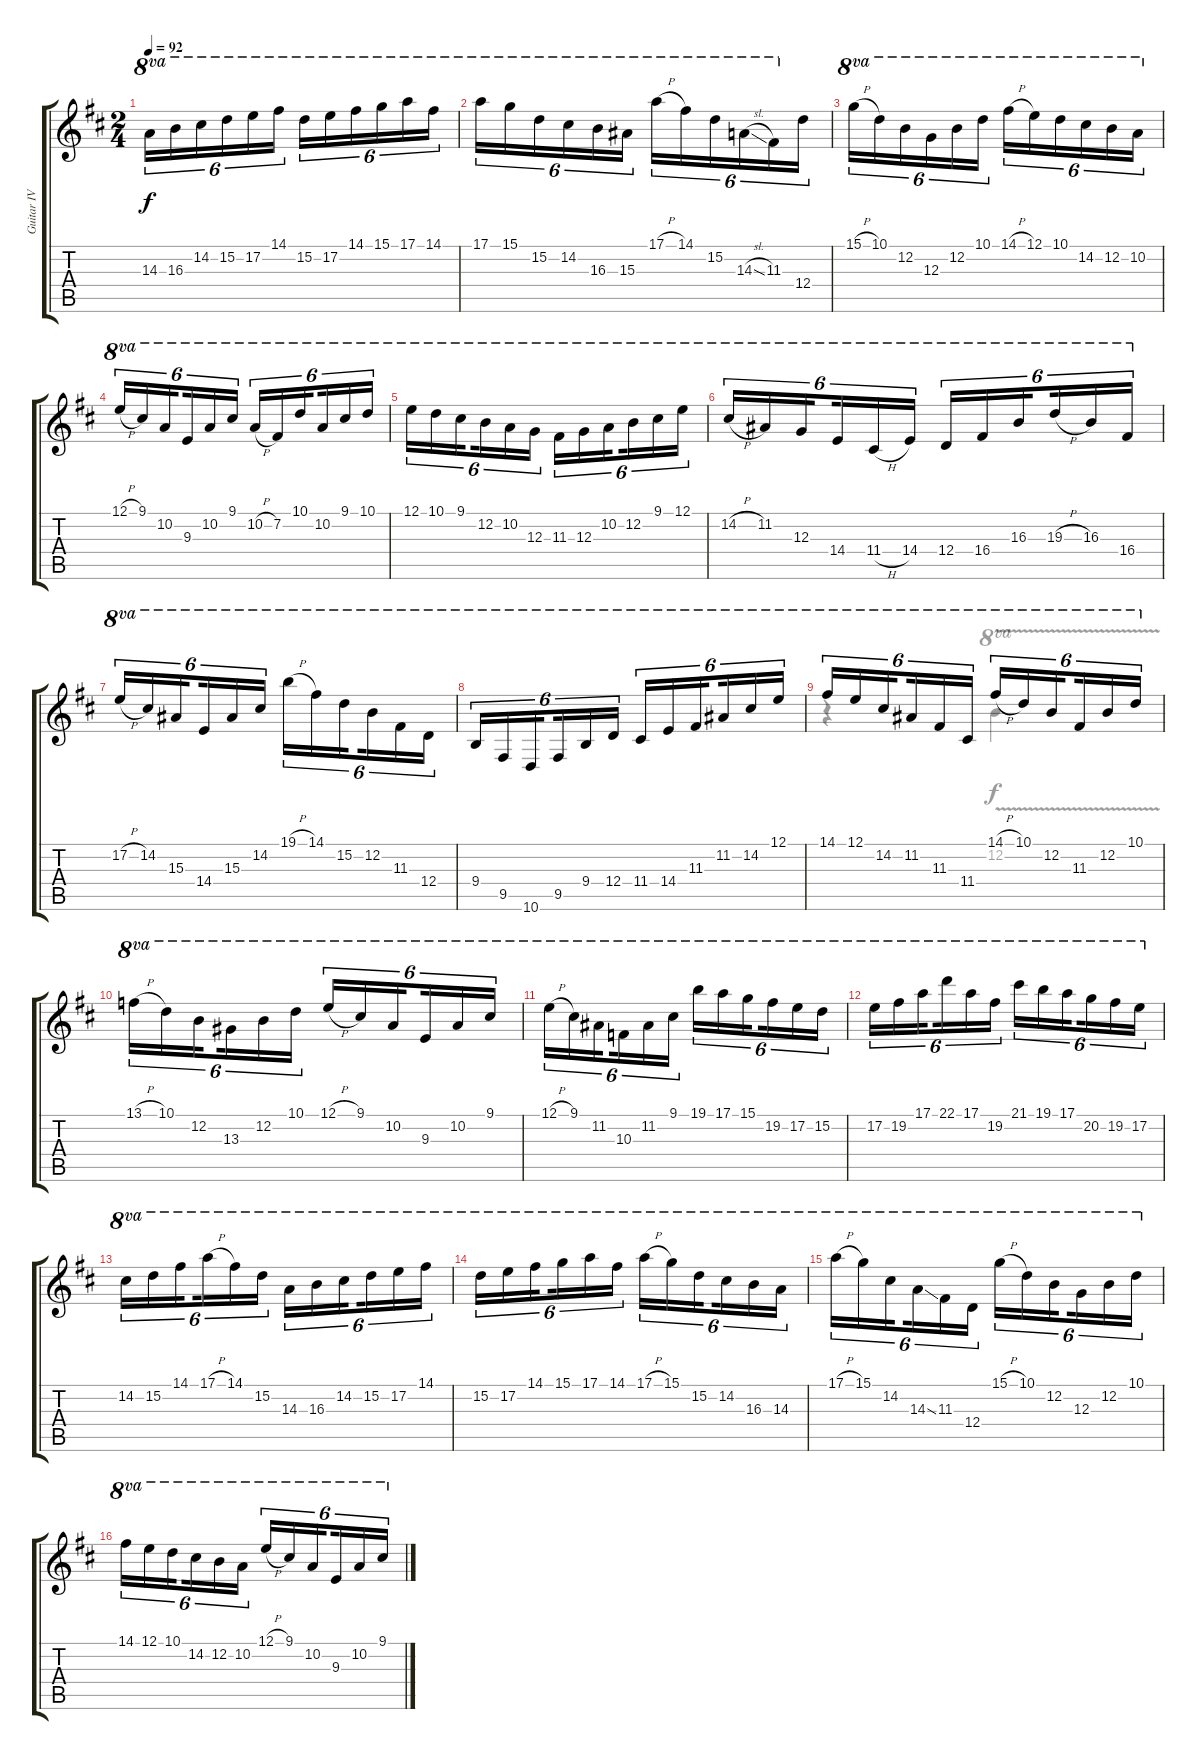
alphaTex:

\track ("Guitar IV" "Guitar IV") {instrument acousticguitarsteel}
\staff {score tabs}
\tuning (E4 B3 G3 D3 A2 E2) {hide}
\voice
\ts (2 4)
\tempo 92
\clef g2
\ks d
14.3.16{tu (6 4) ot 8va dy f} 16.3.16{tu (6 4) ot 8va} 14.2.16{tu (6 4) ot 8va} 15.2.16{tu (6 4) ot 8va} 17.2.16{tu (6 4) ot 8va} 14.1.16{tu (6 4) ot 8va} 15.2.16{tu (6 4) ot 8va} 17.2.16{tu (6 4) ot 8va} 14.1.16{tu (6 4) ot 8va} 15.1.16{tu (6 4) ot 8va} 17.1.16{tu (6 4) ot 8va} 14.1.16{tu (6 4) ot 8va} |
17.1.16{tu (6 4) ot 8va} 15.1.16{tu (6 4) ot 8va} 15.2.16{tu (6 4) ot 8va} 14.2.16{tu (6 4) ot 8va} 16.3.16{tu (6 4) ot 8va} 15.3.16{tu (6 4) ot 8va} 17.1{h}.16{tu (6 4) ot 8va} 14.1.16{tu (6 4) ot 8va} 15.2.16{tu (6 4) ot 8va} 14.3{sl}.16{tu (6 4) ot 8va} 11.3.16{tu (6 4) ot 8va} 12.4.16{tu (6 4)} |
15.1{h}.16{tu (6 4) ot 8va} 10.1.16{tu (6 4) ot 8va} 12.2.16{tu (6 4) ot 8va} 12.3.16{tu (6 4) ot 8va} 12.2.16{tu (6 4) ot 8va} 10.1.16{tu (6 4) ot 8va} 14.1{h}.16{tu (6 4) ot 8va} 12.1.16{tu (6 4) ot 8va} 10.1.16{tu (6 4) ot 8va} 14.2.16{tu (6 4) ot 8va} 12.2.16{tu (6 4) ot 8va} 10.2.16{tu (6 4) ot 8va} |
12.1{h}.16{tu (6 4) ot 8va} 9.1.16{tu (6 4) ot 8va} 10.2.16{tu (6 4) ot 8va beam splitsecondary} 9.3.16{tu (6 4) ot 8va} 10.2.16{tu (6 4) ot 8va} 9.1.16{tu (6 4) ot 8va} 10.2{h}.16{tu (6 4) ot 8va} 7.2.16{tu (6 4) ot 8va} 10.1.16{tu (6 4) ot 8va beam splitsecondary} 10.2.16{tu (6 4) ot 8va} 9.1.16{tu (6 4) ot 8va} 10.1.16{tu (6 4) ot 8va} |
12.1.16{tu (6 4) ot 8va} 10.1.16{tu (6 4) ot 8va} 9.1.16{tu (6 4) ot 8va beam splitsecondary} 12.2.16{tu (6 4) ot 8va} 10.2.16{tu (6 4) ot 8va} 12.3.16{tu (6 4) ot 8va} 11.3.16{tu (6 4) ot 8va} 12.3.16{tu (6 4) ot 8va} 10.2.16{tu (6 4) ot 8va beam splitsecondary} 12.2.16{tu (6 4) ot 8va} 9.1.16{tu (6 4) ot 8va} 12.1.16{tu (6 4) ot 8va} |
14.2{h}.16{tu (6 4) ot 8va} 11.2.16{tu (6 4) ot 8va} 12.3.16{tu (6 4) ot 8va beam splitsecondary} 14.4.16{tu (6 4) ot 8va} 11.4{h}.16{tu (6 4) ot 8va} 14.4.16{tu (6 4) ot 8va} 12.4.16{tu (6 4) ot 8va} 16.4.16{tu (6 4) ot 8va} 16.3.16{tu (6 4) ot 8va beam splitsecondary} 19.3{h}.16{tu (6 4) ot 8va} 16.3.16{tu (6 4) ot 8va} 16.4.16{tu (6 4) ot 8va} |
17.2{h}.16{tu (6 4) ot 8va} 14.2.16{tu (6 4) ot 8va} 15.3.16{tu (6 4) ot 8va beam splitsecondary} 14.4.16{tu (6 4) ot 8va} 15.3.16{tu (6 4) ot 8va} 14.2.16{tu (6 4) ot 8va} 19.1{h}.16{tu (6 4) ot 8va} 14.1.16{tu (6 4) ot 8va} 15.2.16{tu (6 4) ot 8va beam splitsecondary} 12.2.16{tu (6 4) ot 8va} 11.3.16{tu (6 4) ot 8va} 12.4.16{tu (6 4) ot 8va} |
9.4.16{tu (6 4) ot 8va} 9.5.16{tu (6 4) ot 8va} 10.6.16{tu (6 4) ot 8va beam splitsecondary} 9.5.16{tu (6 4) ot 8va} 9.4.16{tu (6 4) ot 8va} 12.4.16{tu (6 4) ot 8va} 11.4.16{tu (6 4) ot 8va} 14.4.16{tu (6 4) ot 8va} 11.3.16{tu (6 4) ot 8va beam splitsecondary} 11.2.16{tu (6 4) ot 8va} 14.2.16{tu (6 4) ot 8va} 12.1.16{tu (6 4) ot 8va} |
14.1.16{tu (6 4) ot 8va} 12.1.16{tu (6 4) ot 8va} 14.2.16{tu (6 4) ot 8va beam splitsecondary} 11.2.16{tu (6 4) ot 8va} 11.3.16{tu (6 4) ot 8va} 11.4.16{tu (6 4) ot 8va} 14.1{h}.16{tu (6 4) ot 8va} 10.1.16{tu (6 4) ot 8va} 12.2.16{tu (6 4) ot 8va beam splitsecondary} 11.3.16{tu (6 4) ot 8va} 12.2.16{tu (6 4) ot 8va} 10.1.16{tu (6 4) ot 8va} |
13.1{h}.16{tu (6 4) ot 8va} 10.1.16{tu (6 4) ot 8va} 12.2.16{tu (6 4) ot 8va beam splitsecondary} 13.3.16{tu (6 4) ot 8va} 12.2.16{tu (6 4) ot 8va} 10.1.16{tu (6 4) ot 8va} 12.1{h}.16{tu (6 4) ot 8va} 9.1.16{tu (6 4) ot 8va} 10.2.16{tu (6 4) ot 8va beam splitsecondary} 9.3.16{tu (6 4) ot 8va} 10.2.16{tu (6 4) ot 8va} 9.1.16{tu (6 4) ot 8va} |
12.1{h}.16{tu (6 4) ot 8va} 9.1.16{tu (6 4) ot 8va} 11.2.16{tu (6 4) ot 8va beam splitsecondary} 10.3.16{tu (6 4) ot 8va} 11.2.16{tu (6 4) ot 8va} 9.1.16{tu (6 4) ot 8va} 19.1.16{tu (6 4) ot 8va} 17.1.16{tu (6 4) ot 8va} 15.1.16{tu (6 4) ot 8va beam splitsecondary} 19.2.16{tu (6 4) ot 8va} 17.2.16{tu (6 4) ot 8va} 15.2.16{tu (6 4) ot 8va} |
17.2.16{tu (6 4) ot 8va} 19.2.16{tu (6 4) ot 8va} 17.1.16{tu (6 4) ot 8va beam splitsecondary} 22.1.16{tu (6 4) ot 8va} 17.1.16{tu (6 4) ot 8va} 19.2.16{tu (6 4) ot 8va} 21.1.16{tu (6 4) ot 8va} 19.1.16{tu (6 4) ot 8va} 17.1.16{tu (6 4) ot 8va beam splitsecondary} 20.2.16{tu (6 4) ot 8va} 19.2.16{tu (6 4) ot 8va} 17.2.16{tu (6 4) ot 8va} |
14.2.16{tu (6 4) ot 8va} 15.2.16{tu (6 4) ot 8va} 14.1.16{tu (6 4) ot 8va beam splitsecondary} 17.1{h}.16{tu (6 4) ot 8va} 14.1.16{tu (6 4) ot 8va} 15.2.16{tu (6 4) ot 8va} 14.3.16{tu (6 4) ot 8va} 16.3.16{tu (6 4) ot 8va} 14.2.16{tu (6 4) ot 8va beam splitsecondary} 15.2.16{tu (6 4) ot 8va} 17.2.16{tu (6 4) ot 8va} 14.1.16{tu (6 4) ot 8va} |
15.2.16{tu (6 4) ot 8va} 17.2.16{tu (6 4) ot 8va} 14.1.16{tu (6 4) ot 8va beam splitsecondary} 15.1.16{tu (6 4) ot 8va} 17.1.16{tu (6 4) ot 8va} 14.1.16{tu (6 4) ot 8va} 17.1{h}.16{tu (6 4) ot 8va} 15.1.16{tu (6 4) ot 8va} 15.2.16{tu (6 4) ot 8va beam splitsecondary} 14.2.16{tu (6 4) ot 8va} 16.3.16{tu (6 4) ot 8va} 14.3.16{tu (6 4) ot 8va} |
17.1{h}.16{tu (6 4) ot 8va} 15.1.16{tu (6 4) ot 8va} 14.2.16{tu (6 4) ot 8va beam splitsecondary} 14.3{ss}.16{tu (6 4) ot 8va} 11.3.16{tu (6 4) ot 8va} 12.4.16{tu (6 4) ot 8va} 15.1{h}.16{tu (6 4) ot 8va} 10.1.16{tu (6 4) ot 8va} 12.2.16{tu (6 4) ot 8va beam splitsecondary} 12.3.16{tu (6 4) ot 8va} 12.2.16{tu (6 4) ot 8va} 10.1.16{tu (6 4) ot 8va} |
14.1.16{tu (6 4) ot 8va} 12.1.16{tu (6 4) ot 8va} 10.1.16{tu (6 4) ot 8va beam splitsecondary} 14.2.16{tu (6 4) ot 8va} 12.2.16{tu (6 4) ot 8va} 10.2.16{tu (6 4) ot 8va} 12.1{h}.16{tu (6 4) ot 8va} 9.1.16{tu (6 4) ot 8va} 10.2.16{tu (6 4) ot 8va beam splitsecondary} 9.3.16{tu (6 4) ot 8va} 10.2.16{tu (6 4) ot 8va} 9.1.16{tu (6 4) ot 8va}
\voice
\clef g2
\ottava regular
\simile none
\ks d
|
|
|
|
|
|
|
|
r.4 12.2{v}.4{ot 8va} |
|
|
|
|
|
|
